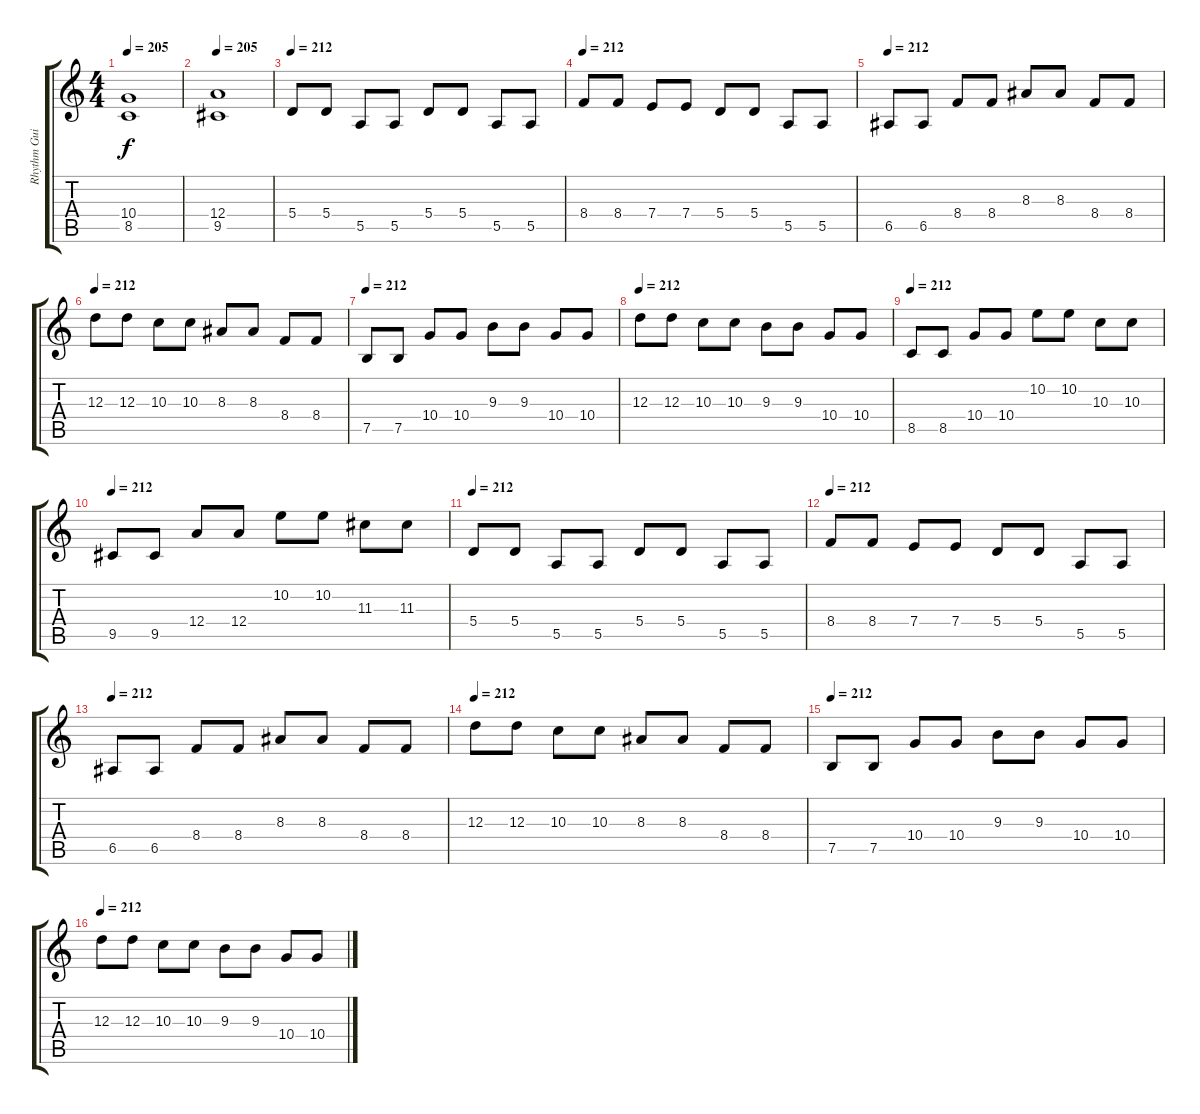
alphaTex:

\track ("Rhythm Guitar II" "Rhythm Gui") {instrument distortionguitar}
\staff {score tabs}
\tuning (B3 Gb3 D3 A2 E2 B1) {hide}
\ts (4 4)
\tempo 205
\clef g2
\ks c
(10.4 8.5).1{dy f} |
\tempo 205
(12.4 9.5).1 |
\tempo 212
5.4.8 5.4.8 5.5.8 5.5.8 5.4.8 5.4.8 5.5.8 5.5.8 |
\tempo 212
8.4.8 8.4.8 7.4.8 7.4.8 5.4.8 5.4.8 5.5.8 5.5.8 |
\tempo 212
6.5.8 6.5.8 8.4.8 8.4.8 8.3.8 8.3.8 8.4.8 8.4.8 |
\tempo 212
12.3.8 12.3.8 10.3.8 10.3.8 8.3.8 8.3.8 8.4.8 8.4.8 |
\tempo 212
7.5.8 7.5.8 10.4.8 10.4.8 9.3.8 9.3.8 10.4.8 10.4.8 |
\tempo 212
12.3.8 12.3.8 10.3.8 10.3.8 9.3.8 9.3.8 10.4.8 10.4.8 |
\tempo 212
8.5.8 8.5.8 10.4.8 10.4.8 10.2.8 10.2.8 10.3.8 10.3.8 |
\tempo 212
9.5.8 9.5.8 12.4.8 12.4.8 10.2.8 10.2.8 11.3.8 11.3.8 |
\tempo 212
5.4.8 5.4.8 5.5.8 5.5.8 5.4.8 5.4.8 5.5.8 5.5.8 |
\tempo 212
8.4.8 8.4.8 7.4.8 7.4.8 5.4.8 5.4.8 5.5.8 5.5.8 |
\tempo 212
6.5.8 6.5.8 8.4.8 8.4.8 8.3.8 8.3.8 8.4.8 8.4.8 |
\tempo 212
12.3.8 12.3.8 10.3.8 10.3.8 8.3.8 8.3.8 8.4.8 8.4.8 |
\tempo 212
7.5.8 7.5.8 10.4.8 10.4.8 9.3.8 9.3.8 10.4.8 10.4.8 |
\tempo 212
12.3.8 12.3.8 10.3.8 10.3.8 9.3.8 9.3.8 10.4.8 10.4.8
